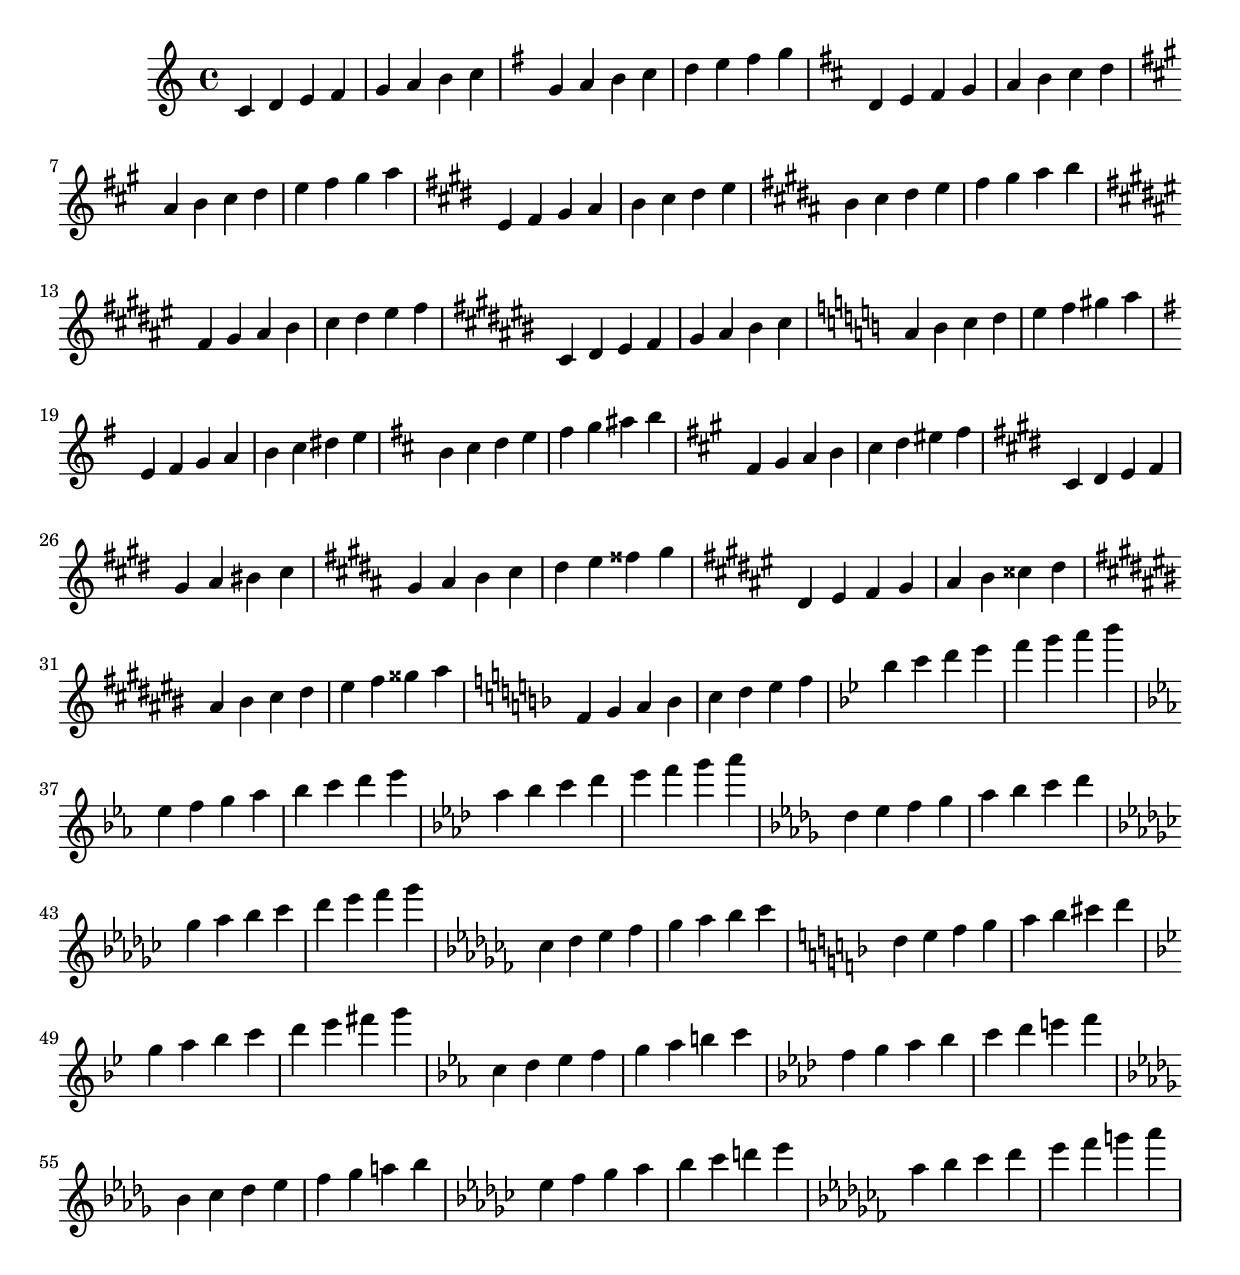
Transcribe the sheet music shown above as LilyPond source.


\version "2.1.7"
% candidate for regression.  -gp
\header {
  texidoc="MIDI and midi2ly test file.  Diff between this and midi2ly.py should be minimal."
}

%{
  This means, doing:

    lilypond input/test/midi-scales.ly
    midi2ly midi-scales.midi
    diff -u input/test/midi-scales.ly midi-scales-midi.ly

  should show no differences at all in \key commands or notes.

  Therefore, do not reformat this file unless midi2ly changes.

  1.7.30 reformatted, because
  midi2ly now outpts 1 bar per line and adds bar checks and numbers.

%}

scales = \notes \relative c {

  % [INSTRUMENT_NAME] bright acoustic
  \key c \major  % sharp-major
  c'4 d e f |
  g a b c |

  \key g \major
  g a b c |
  d e fis g |

  \key d \major
  d, e fis g |
  a b cis d |

  \key a \major
  a b cis d |
  e fis gis a |

  \key e \major
  e, fis gis a |
  b cis dis e |

  \key b \major
  b cis dis e |
  fis gis ais b |

  \key fis \major
  fis, gis ais b |
  cis dis eis fis |

  \key cis \major
  cis, dis eis fis |
  gis ais bis cis |

  \key a \minor  % sharp-minor
  a b c d |
  e f gis a |

  \key e \minor
  e, fis g a |
  b c dis e |

  \key b \minor
  b cis d e |
  fis g ais b |

  \key fis \minor
  fis, gis a b |
  cis d eis fis |

  \key cis \minor
  cis, dis e fis |
  gis a bis cis |

  \key gis \minor
  gis ais b cis |
  dis e fisis gis |

  \key dis \minor
  dis, eis fis gis |
  ais b cisis dis |

  \key ais \minor
  ais bis cis dis |
  eis fis gisis ais |

  \key f \major  % flat-major
  f, g a bes |
  c d e f |

  \key bes \major
  bes c d ees |
  f g a bes |

  \key ees \major
  ees,, f g aes |
  bes c d ees |

  \key aes \major
  aes, bes c des |
  ees f g aes |

  \key des \major
  des,, ees f ges |
  aes bes c des |

  \key ges \major
  ges, aes bes ces |
  des ees f ges |

  \key ces \major
  ces,, des ees fes |
  ges aes bes ces |

  \key d \minor  % flat-minor
  d, e f g |
  a bes cis d |

  \key g \minor
  g, a bes c |
  d ees fis g |

  \key c \minor
  c,, d ees f |
  g aes b c |

  \key f \minor
  f, g aes bes |
  c des e f |

  \key bes \minor
  bes,, c des ees |
  f ges a bes |

  \key ees \minor
  ees, f ges aes |
  bes ces d ees |

  \key aes \minor
  aes, bes ces des |
  ees fes g aes |
}

\score {
  \context Voice \scales
  \paper { }
  \midi { }
}

